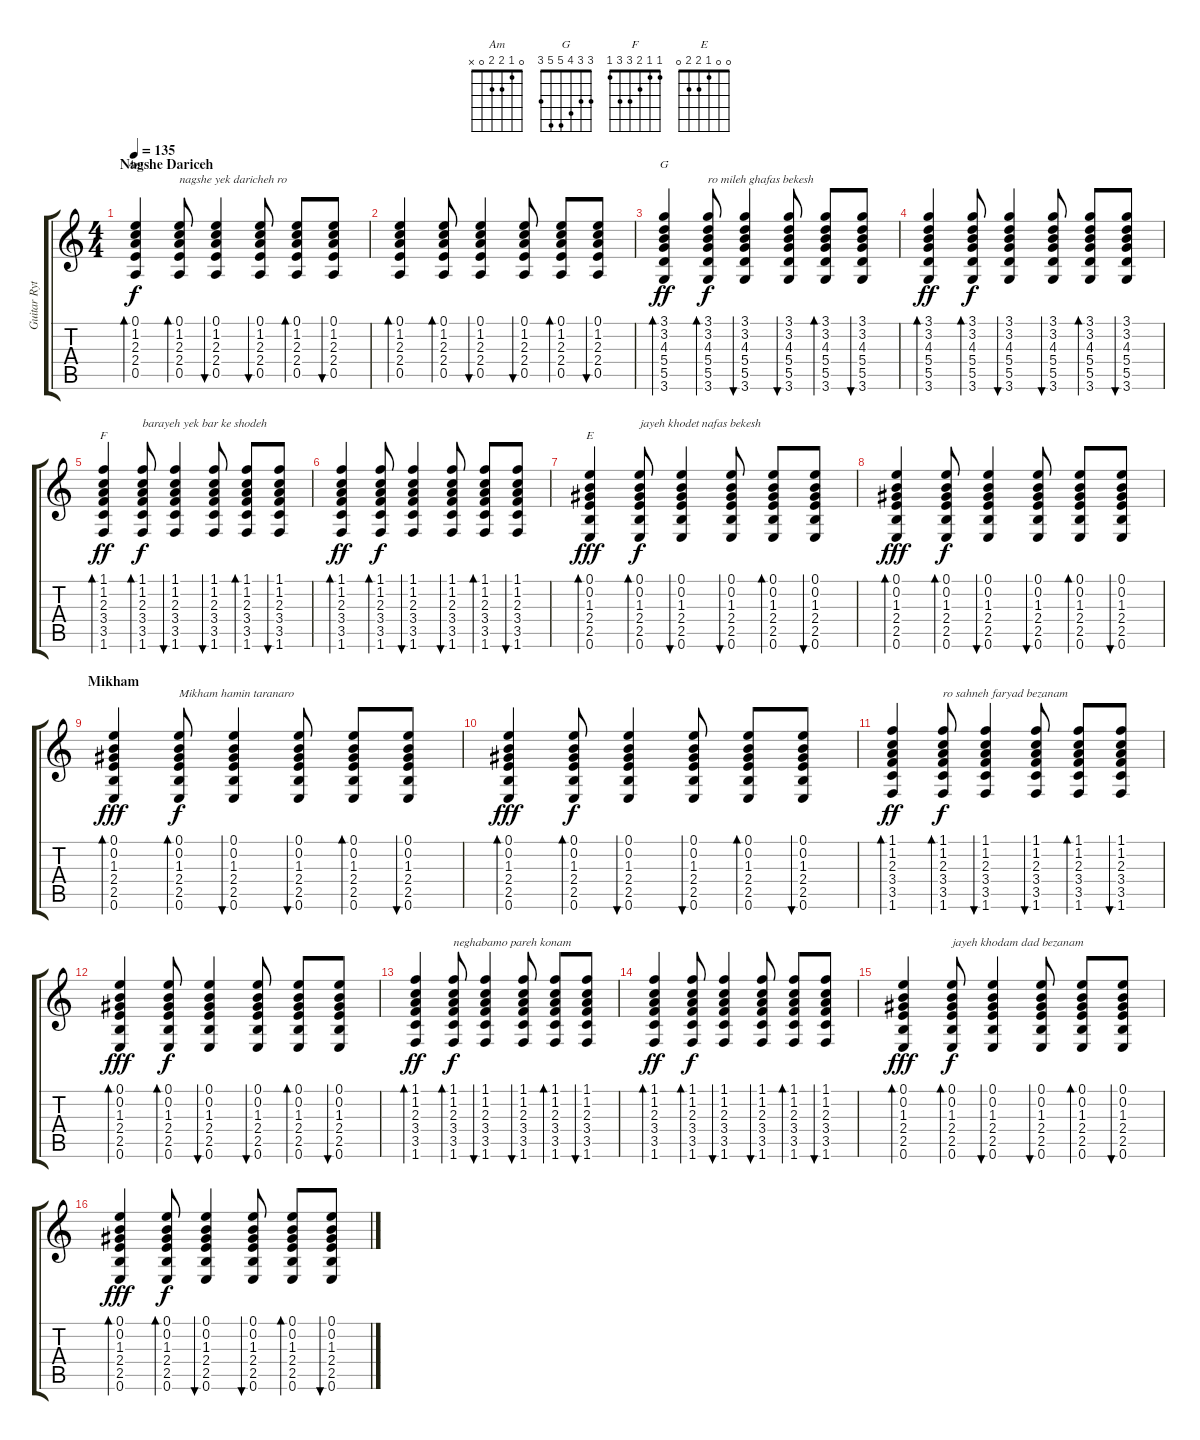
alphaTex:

\track ("Guitar Rythm 1" "Guitar Ryt") {instrument acousticguitarnylon}
\staff {score tabs}
\tuning (E4 B3 G3 D3 A2 E2) {hide}
\chord ("Am" 0 1 2 2 0 x)
\chord ("G" 3 3 4 5 5 3)
\chord ("F" 1 1 2 3 3 1)
\chord ("E" 0 0 1 2 2 0)
\ts (4 4)
\section ("" "Nagshe Dariceh")
\tempo 135
\clef g2
\ks c
(0.1 1.2 2.3 2.4 0.5).4{bd 30 ch "Am" dy f} (0.1 1.2 2.3 2.4 0.5).8{bd 30 txt "nagshe yek daricheh ro"} (0.1 1.2 2.3 2.4 0.5).4{bu 30} (0.1 1.2 2.3 2.4 0.5).8{bu 30} (0.1 1.2 2.3 2.4 0.5).8{bd 30} (0.1 1.2 2.3 2.4 0.5).8{bu 30} |
(0.1 1.2 2.3 2.4 0.5).4{bd 30} (0.1 1.2 2.3 2.4 0.5).8{bd 30} (0.1 1.2 2.3 2.4 0.5).4{bu 30} (0.1 1.2 2.3 2.4 0.5).8{bu 30} (0.1 1.2 2.3 2.4 0.5).8{bd 30} (0.1 1.2 2.3 2.4 0.5).8{bu 30} |
(3.1 3.2 4.3 5.4 5.5 3.6).4{bd 30 ch "G" dy ff} (3.1 3.2 4.3 5.4 5.5 3.6).8{bd 30 txt "ro mileh ghafas bekesh" dy f} (3.1 3.2 4.3 5.4 5.5 3.6).4{bu 30} (3.1 3.2 4.3 5.4 5.5 3.6).8{bu 30} (3.1 3.2 4.3 5.4 5.5 3.6).8{bd 30} (3.1 3.2 4.3 5.4 5.5 3.6).8{bu 30} |
(3.1 3.2 4.3 5.4 5.5 3.6).4{bd 30 dy ff} (3.1 3.2 4.3 5.4 5.5 3.6).8{bd 30 dy f} (3.1 3.2 4.3 5.4 5.5 3.6).4{bu 30} (3.1 3.2 4.3 5.4 5.5 3.6).8{bu 30} (3.1 3.2 4.3 5.4 5.5 3.6).8{bd 30} (3.1 3.2 4.3 5.4 5.5 3.6).8{bu 30} |
(1.1 1.2 2.3 3.4 3.5 1.6).4{bd 30 ch "F" dy ff} (1.1 1.2 2.3 3.4 3.5 1.6).8{bd 30 txt "barayeh yek bar ke shodeh" dy f} (1.1 1.2 2.3 3.4 3.5 1.6).4{bu 30} (1.1 1.2 2.3 3.4 3.5 1.6).8{bu 30} (1.1 1.2 2.3 3.4 3.5 1.6).8{bd 30} (1.1 1.2 2.3 3.4 3.5 1.6).8{bu 30} |
(1.1 1.2 2.3 3.4 3.5 1.6).4{bd 30 dy ff} (1.1 1.2 2.3 3.4 3.5 1.6).8{bd 30 dy f} (1.1 1.2 2.3 3.4 3.5 1.6).4{bu 30} (1.1 1.2 2.3 3.4 3.5 1.6).8{bu 30} (1.1 1.2 2.3 3.4 3.5 1.6).8{bd 30} (1.1 1.2 2.3 3.4 3.5 1.6).8{bu 30} |
(0.1 0.2 1.3 2.4 2.5 0.6).4{bd 30 ch "E" dy fff} (0.1 0.2 1.3 2.4 2.5 0.6).8{bd 30 txt "jayeh khodet nafas bekesh" dy f} (0.1 0.2 1.3 2.4 2.5 0.6).4{bu 30} (0.1 0.2 1.3 2.4 2.5 0.6).8{bu 30} (0.1 0.2 1.3 2.4 2.5 0.6).8{bd 30} (0.1 0.2 1.3 2.4 2.5 0.6).8{bu 30} |
(0.1 0.2 1.3 2.4 2.5 0.6).4{bd 30 dy fff} (0.1 0.2 1.3 2.4 2.5 0.6).8{bd 30 dy f} (0.1 0.2 1.3 2.4 2.5 0.6).4{bu 30} (0.1 0.2 1.3 2.4 2.5 0.6).8{bu 30} (0.1 0.2 1.3 2.4 2.5 0.6).8{bd 30} (0.1 0.2 1.3 2.4 2.5 0.6).8{bu 30} |
\section ("" "Mikham")
(0.1 0.2 1.3 2.4 2.5 0.6).4{bd 30 dy fff} (0.1 0.2 1.3 2.4 2.5 0.6).8{bd 30 txt "Mikham hamin taranaro" dy f} (0.1 0.2 1.3 2.4 2.5 0.6).4{bu 30} (0.1 0.2 1.3 2.4 2.5 0.6).8{bu 30} (0.1 0.2 1.3 2.4 2.5 0.6).8{bd 30} (0.1 0.2 1.3 2.4 2.5 0.6).8{bu 30} |
(0.1 0.2 1.3 2.4 2.5 0.6).4{bd 30 dy fff} (0.1 0.2 1.3 2.4 2.5 0.6).8{bd 30 dy f} (0.1 0.2 1.3 2.4 2.5 0.6).4{bu 30} (0.1 0.2 1.3 2.4 2.5 0.6).8{bu 30} (0.1 0.2 1.3 2.4 2.5 0.6).8{bd 30} (0.1 0.2 1.3 2.4 2.5 0.6).8{bu 30} |
(1.1 1.2 2.3 3.4 3.5 1.6).4{bd 30 dy ff} (1.1 1.2 2.3 3.4 3.5 1.6).8{bd 30 txt "ro sahneh faryad bezanam" dy f} (1.1 1.2 2.3 3.4 3.5 1.6).4{bu 30} (1.1 1.2 2.3 3.4 3.5 1.6).8{bu 30} (1.1 1.2 2.3 3.4 3.5 1.6).8{bd 30} (1.1 1.2 2.3 3.4 3.5 1.6).8{bu 30} |
(0.1 0.2 1.3 2.4 2.5 0.6).4{bd 30 dy fff} (0.1 0.2 1.3 2.4 2.5 0.6).8{bd 30 dy f} (0.1 0.2 1.3 2.4 2.5 0.6).4{bu 30} (0.1 0.2 1.3 2.4 2.5 0.6).8{bu 30} (0.1 0.2 1.3 2.4 2.5 0.6).8{bd 30} (0.1 0.2 1.3 2.4 2.5 0.6).8{bu 30} |
(1.1 1.2 2.3 3.4 3.5 1.6).4{bd 30 dy ff} (1.1 1.2 2.3 3.4 3.5 1.6).8{bd 30 txt "neghabamo pareh konam" dy f} (1.1 1.2 2.3 3.4 3.5 1.6).4{bu 30} (1.1 1.2 2.3 3.4 3.5 1.6).8{bu 30} (1.1 1.2 2.3 3.4 3.5 1.6).8{bd 30} (1.1 1.2 2.3 3.4 3.5 1.6).8{bu 30} |
(1.1 1.2 2.3 3.4 3.5 1.6).4{bd 30 dy ff} (1.1 1.2 2.3 3.4 3.5 1.6).8{bd 30 dy f} (1.1 1.2 2.3 3.4 3.5 1.6).4{bu 30} (1.1 1.2 2.3 3.4 3.5 1.6).8{bu 30} (1.1 1.2 2.3 3.4 3.5 1.6).8{bd 30} (1.1 1.2 2.3 3.4 3.5 1.6).8{bu 30} |
(0.1 0.2 1.3 2.4 2.5 0.6).4{bd 30 dy fff} (0.1 0.2 1.3 2.4 2.5 0.6).8{bd 30 txt "jayeh khodam dad bezanam" dy f} (0.1 0.2 1.3 2.4 2.5 0.6).4{bu 30} (0.1 0.2 1.3 2.4 2.5 0.6).8{bu 30} (0.1 0.2 1.3 2.4 2.5 0.6).8{bd 30} (0.1 0.2 1.3 2.4 2.5 0.6).8{bu 30} |
(0.1 0.2 1.3 2.4 2.5 0.6).4{bd 30 dy fff} (0.1 0.2 1.3 2.4 2.5 0.6).8{bd 30 dy f} (0.1 0.2 1.3 2.4 2.5 0.6).4{bu 30} (0.1 0.2 1.3 2.4 2.5 0.6).8{bu 30} (0.1 0.2 1.3 2.4 2.5 0.6).8{bd 30} (0.1 0.2 1.3 2.4 2.5 0.6).8{bu 30}
